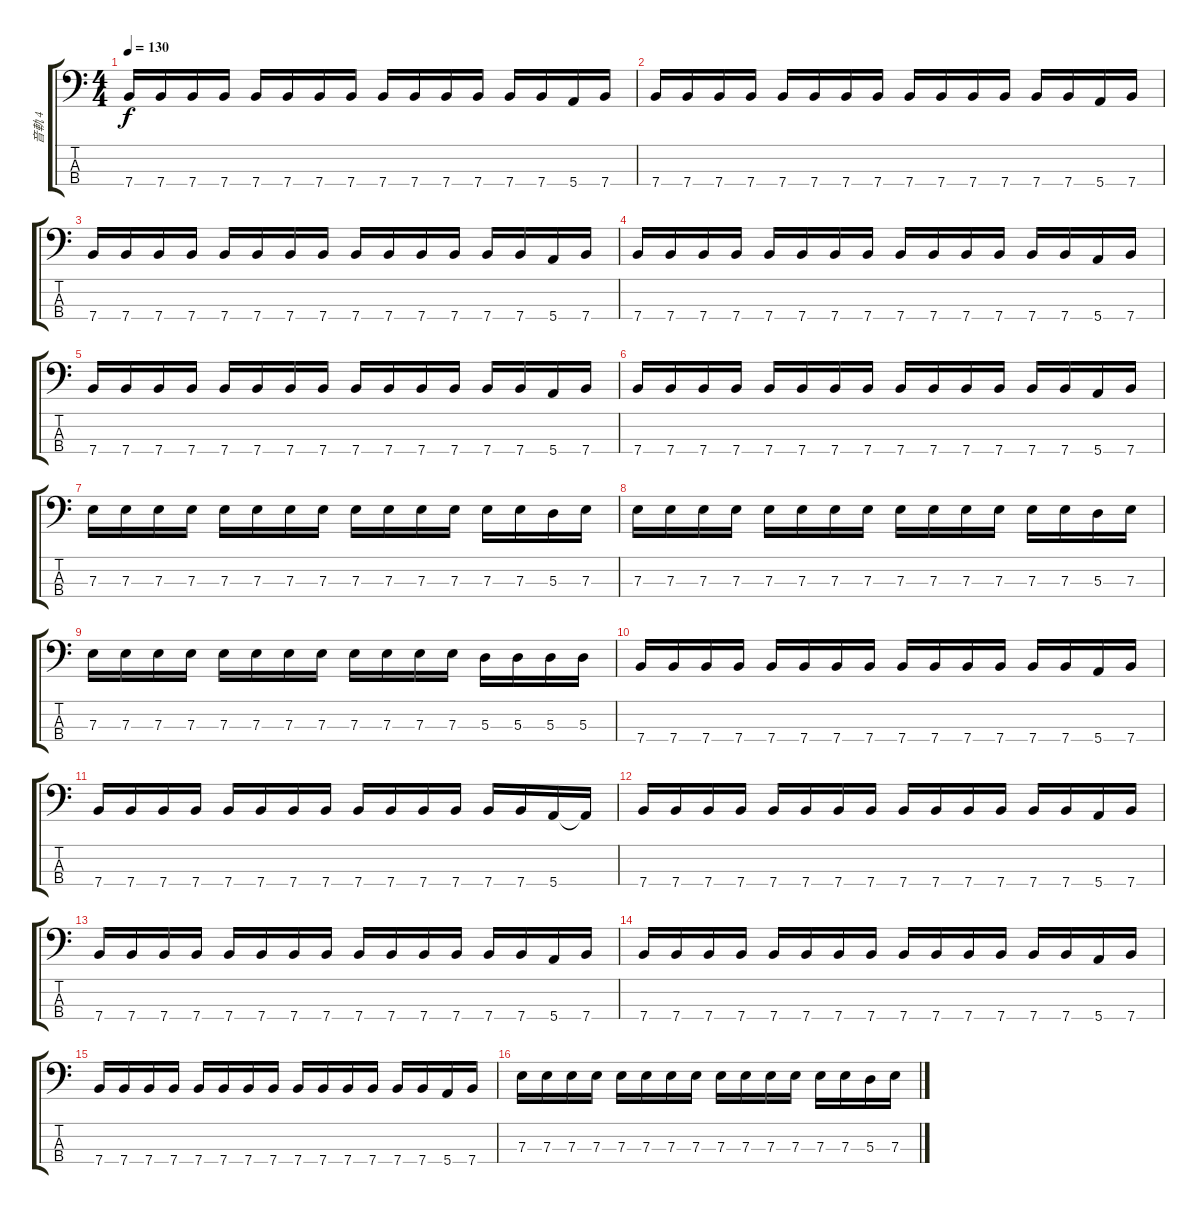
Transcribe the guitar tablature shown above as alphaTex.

\track ("音軌 4" "音軌 4") {instrument electricbassfinger}
\staff {score tabs}
\tuning (G2 D2 A1 E1) {hide}
\ts (4 4)
\tempo 130
\clef f4
\ks c
7.4.16{dy f} 7.4.16 7.4.16 7.4.16 7.4.16 7.4.16 7.4.16 7.4.16 7.4.16 7.4.16 7.4.16 7.4.16 7.4.16 7.4.16 5.4.16 7.4.16 |
7.4.16 7.4.16 7.4.16 7.4.16 7.4.16 7.4.16 7.4.16 7.4.16 7.4.16 7.4.16 7.4.16 7.4.16 7.4.16 7.4.16 5.4.16 7.4.16 |
7.4.16 7.4.16 7.4.16 7.4.16 7.4.16 7.4.16 7.4.16 7.4.16 7.4.16 7.4.16 7.4.16 7.4.16 7.4.16 7.4.16 5.4.16 7.4.16 |
7.4.16 7.4.16 7.4.16 7.4.16 7.4.16 7.4.16 7.4.16 7.4.16 7.4.16 7.4.16 7.4.16 7.4.16 7.4.16 7.4.16 5.4.16 7.4.16 |
7.4.16 7.4.16 7.4.16 7.4.16 7.4.16 7.4.16 7.4.16 7.4.16 7.4.16 7.4.16 7.4.16 7.4.16 7.4.16 7.4.16 5.4.16 7.4.16 |
7.4.16 7.4.16 7.4.16 7.4.16 7.4.16 7.4.16 7.4.16 7.4.16 7.4.16 7.4.16 7.4.16 7.4.16 7.4.16 7.4.16 5.4.16 7.4.16 |
7.3.16 7.3.16 7.3.16 7.3.16 7.3.16 7.3.16 7.3.16 7.3.16 7.3.16 7.3.16 7.3.16 7.3.16 7.3.16 7.3.16 5.3.16 7.3.16 |
7.3.16 7.3.16 7.3.16 7.3.16 7.3.16 7.3.16 7.3.16 7.3.16 7.3.16 7.3.16 7.3.16 7.3.16 7.3.16 7.3.16 5.3.16 7.3.16 |
7.3.16 7.3.16 7.3.16 7.3.16 7.3.16 7.3.16 7.3.16 7.3.16 7.3.16 7.3.16 7.3.16 7.3.16 5.3.16 5.3.16 5.3.16 5.3.16 |
7.4.16 7.4.16 7.4.16 7.4.16 7.4.16 7.4.16 7.4.16 7.4.16 7.4.16 7.4.16 7.4.16 7.4.16 7.4.16 7.4.16 5.4.16 7.4.16 |
7.4.16 7.4.16 7.4.16 7.4.16 7.4.16 7.4.16 7.4.16 7.4.16 7.4.16 7.4.16 7.4.16 7.4.16 7.4.16 7.4.16 5.4.16 5.4{t}.16 |
7.4.16 7.4.16 7.4.16 7.4.16 7.4.16 7.4.16 7.4.16 7.4.16 7.4.16 7.4.16 7.4.16 7.4.16 7.4.16 7.4.16 5.4.16 7.4.16 |
7.4.16 7.4.16 7.4.16 7.4.16 7.4.16 7.4.16 7.4.16 7.4.16 7.4.16 7.4.16 7.4.16 7.4.16 7.4.16 7.4.16 5.4.16 7.4.16 |
7.4.16 7.4.16 7.4.16 7.4.16 7.4.16 7.4.16 7.4.16 7.4.16 7.4.16 7.4.16 7.4.16 7.4.16 7.4.16 7.4.16 5.4.16 7.4.16 |
7.4.16 7.4.16 7.4.16 7.4.16 7.4.16 7.4.16 7.4.16 7.4.16 7.4.16 7.4.16 7.4.16 7.4.16 7.4.16 7.4.16 5.4.16 7.4.16 |
7.3.16 7.3.16 7.3.16 7.3.16 7.3.16 7.3.16 7.3.16 7.3.16 7.3.16 7.3.16 7.3.16 7.3.16 7.3.16 7.3.16 5.3.16 7.3.16
